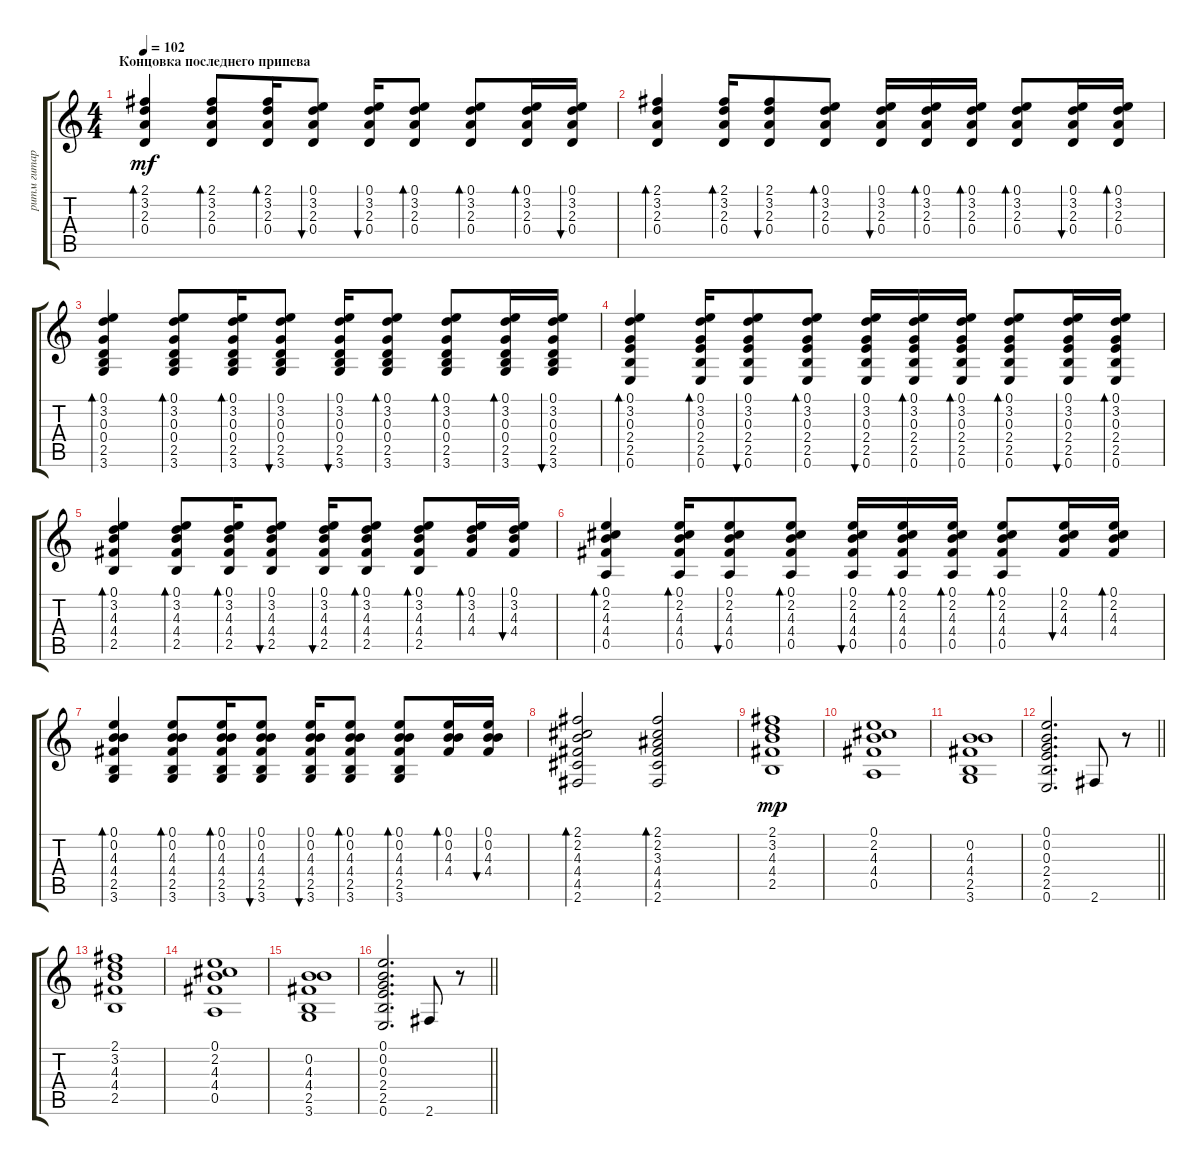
\track ("ритм гитара" "ритм гитар") {instrument acousticguitarsteel}
\staff {score tabs}
\tuning (E4 B3 G3 D3 A2 E2) {hide}
\ts (4 4)
\section ("" "Концовка последнего припева")
\tempo 102
\clef g2
\ks c
(2.1 3.2 2.3 0.4).4{bd 60 dy mf} (2.1 3.2 2.3 0.4).8{bd 60} (2.1 3.2 2.3 0.4).16{bd 60} (0.1 3.2 2.3 0.4).8{bu 60} (0.1 3.2 2.3 0.4).16{bu 60} (0.1 3.2 2.3 0.4).8{bd 60} (0.1 3.2 2.3 0.4).8{bd 60} (0.1 3.2 2.3 0.4).16{bd 60} (0.1 3.2 2.3 0.4).16{bu 60} |
(2.1 3.2 2.3 0.4).4{bd 60} (2.1 3.2 2.3 0.4).16{bd 60} (2.1 3.2 2.3 0.4).8{bu 60} (0.1 3.2 2.3 0.4).8{bd 60} (0.1 3.2 2.3 0.4).16{bu 60} (0.1 3.2 2.3 0.4).16{bd 60} (0.1 3.2 2.3 0.4).16{bd 60} (0.1 3.2 2.3 0.4).8{bd 60} (0.1 3.2 2.3 0.4).16{bu 60} (0.1 3.2 2.3 0.4).16{bd 60} |
(0.1 3.2 0.3 0.4 2.5 3.6).4{bd 60} (0.1 3.2 0.3 0.4 2.5 3.6).8{bd 60} (0.1 3.2 0.3 0.4 2.5 3.6).16{bd 60} (0.1 3.2 0.3 0.4 2.5 3.6).8{bu 60} (0.1 3.2 0.3 0.4 2.5 3.6).16{bu 60} (0.1 3.2 0.3 0.4 2.5 3.6).8{bd 60} (0.1 3.2 0.3 0.4 2.5 3.6).8{bd 60} (0.1 3.2 0.3 0.4 2.5 3.6).16{bd 60} (0.1 3.2 0.3 0.4 2.5 3.6).16{bu 60} |
(0.1 3.2 0.3 2.4 2.5 0.6).4{bd 60} (0.1 3.2 0.3 2.4 2.5 0.6).16{bd 60} (0.1 3.2 0.3 2.4 2.5 0.6).8{bu 60} (0.1 3.2 0.3 2.4 2.5 0.6).8{bd 60} (0.1 3.2 0.3 2.4 2.5 0.6).16{bu 60} (0.1 3.2 0.3 2.4 2.5 0.6).16{bd 60} (0.1 3.2 0.3 2.4 2.5 0.6).16{bd 60} (0.1 3.2 0.3 2.4 2.5 0.6).8{bd 60} (0.1 3.2 0.3 2.4 2.5 0.6).16{bu 60} (0.1 3.2 0.3 2.4 2.5 0.6).16{bd 60} |
(0.1 3.2 4.3 4.4 2.5).4{bd 60} (0.1 3.2 4.3 4.4 2.5).8{bd 60} (0.1 3.2 4.3 4.4 2.5).16{bd 60} (0.1 3.2 4.3 4.4 2.5).8{bu 60} (0.1 3.2 4.3 4.4 2.5).16{bu 60} (0.1 3.2 4.3 4.4 2.5).8{bd 60} (0.1 3.2 4.3 4.4 2.5).8{bd 60} (0.1 3.2 4.3 4.4).16{bd 60} (0.1 3.2 4.3 4.4).16{bu 60} |
(0.1 2.2 4.3 4.4 0.5).4{bd 60} (0.1 2.2 4.3 4.4 0.5).16{bd 60} (0.1 2.2 4.3 4.4 0.5).8{bu 60} (0.1 2.2 4.3 4.4 0.5).8{bd 60} (0.1 2.2 4.3 4.4 0.5).16{bu 60} (0.1 2.2 4.3 4.4 0.5).16{bd 60} (0.1 2.2 4.3 4.4 0.5).16{bd 60} (0.1 2.2 4.3 4.4 0.5).8{bd 60} (0.1 2.2 4.3 4.4).16{bu 60} (0.1 2.2 4.3 4.4).16{bd 60} |
(0.1 0.2 4.3 4.4 2.5 3.6).4{bd 60} (0.1 0.2 4.3 4.4 2.5 3.6).8{bd 60} (0.1 0.2 4.3 4.4 2.5 3.6).16{bd 60} (0.1 0.2 4.3 4.4 2.5 3.6).8{bu 60} (0.1 0.2 4.3 4.4 2.5 3.6).16{bu 60} (0.1 0.2 4.3 4.4 2.5 3.6).8{bd 60} (0.1 0.2 4.3 4.4 2.5 3.6).8{bd 60} (0.1 0.2 4.3 4.4).16{bd 60} (0.1 0.2 4.3 4.4).16{bu 60} |
(2.1 2.2 4.3 4.4 4.5 2.6).2{bd 240} (2.1 2.2 3.3 4.4 4.5 2.6).2{bd 240} |
(2.1 3.2 4.3 4.4 2.5).1{dy mp} |
(0.1 2.2 4.3 4.4 0.5).1 |
(0.2 4.3 4.4 2.5 3.6).1 |
\barLineRight lightlight
(0.1 0.2 0.3 2.4 2.5 0.6).2{d} 2.6.8 r.8 |
(2.1 3.2 4.3 4.4 2.5).1 |
(0.1 2.2 4.3 4.4 0.5).1 |
(0.2 4.3 4.4 2.5 3.6).1 |
\barLineRight lightlight
(0.1 0.2 0.3 2.4 2.5 0.6).2{d} 2.6.8 r.8
